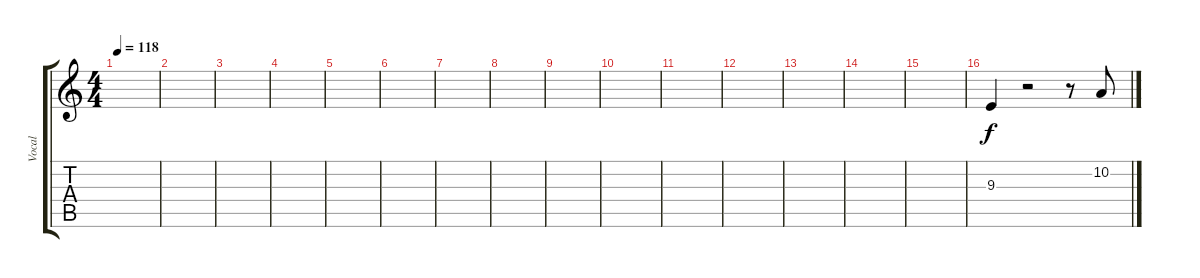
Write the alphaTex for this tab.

\track ("Vocal" "Vocal") {instrument fx8scifi}
\staff {score tabs}
\tuning (E4 B3 G3 D3 A2 E2) {hide}
\ts (4 4)
\tempo 118
\clef g2
\ks c
|
|
|
|
|
|
|
|
|
|
|
|
|
|
|
9.3.4 r.2 r.8 10.2.8
